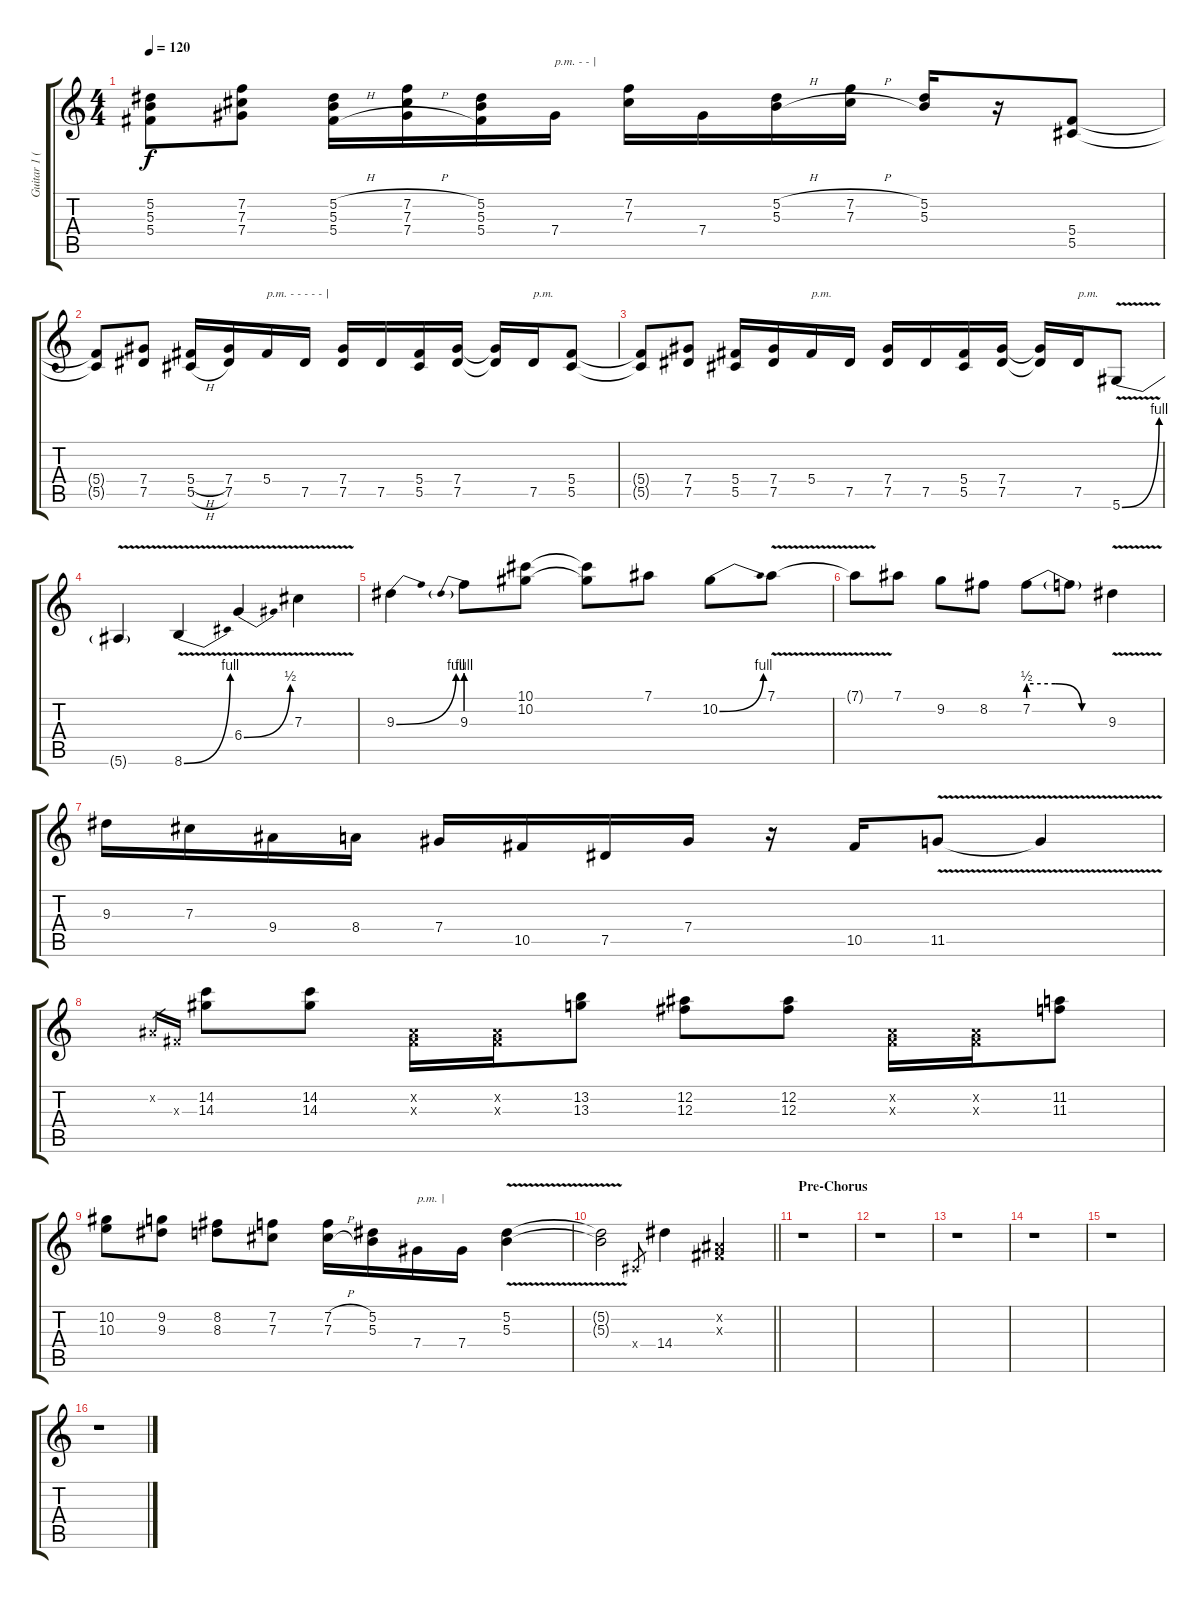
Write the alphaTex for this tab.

\track ("Guitar 1 (Slash)" "Guitar 1 (") {instrument overdrivenguitar}
\staff {score tabs}
\tuning (Eb4 Bb3 Gb3 Db3 Ab2 Eb2) {hide}
\ts (4 4)
\tempo 120
\clef g2
\ks c
(5.2{t} 5.3{t} 5.4{t}).8{dy f} (7.2 7.3 7.4).8 (5.2{h} 5.3{h} 5.4{h}).16 (7.2{h} 7.3{h} 7.4{h}).16 (5.2 5.3 5.4).16 7.4.16{txt "p.m. - - |"} (7.2 7.3).16 7.4.16 (5.2{h} 5.3{h}).16 (7.2{h} 7.3{h}).16 (5.2 5.3).16 r.16 (5.4 5.5).8 |
(5.4{t} 5.5{t}).8 (7.4 7.5).8 (5.4{h} 5.5{h}).16 (7.4 7.5).16 5.4.16{txt "p.m. - - - - - |"} 7.5.16 (7.4 7.5).16 7.5.16 (5.4 5.5).16 (7.4 7.5).16 (7.4{t} 7.5{t}).16 7.5.16{txt "p.m."} (5.4 5.5).8 |
(5.4{t} 5.5{t}).8 (7.4 7.5).8 (5.4 5.5).16 (7.4 7.5).16 5.4.16{txt "p.m."} 7.5.16 (7.4 7.5).16 7.5.16 (5.4 5.5).16 (7.4 7.5).16 (7.4{t} 7.5{t}).16 7.5.16{txt "p.m."} 5.6{be (bend 0 0 60 4) v}.8 |
5.6{t}.4 8.6{be (bend 0 0 60 4) v}.4 6.4{be (bend 0 0 60 2) v}.4 7.3{v}.4 |
9.3{be (bend 0 0 60 4)}.4 9.3{be (prebend 0 4 60 4)}.8 (10.1 10.2).8 (10.1{t} 10.2{t}).8 7.1.8 10.2{be (bend 0 0 60 4)}.8 7.1{v}.8 |
7.1{t}.8 7.1.8 9.2.8 8.2.8 7.2{be (custom 0 2 20 2 40 0 60 0)}.8 7.2{t}.8 9.3{v}.4 |
9.3.16 7.3.16 9.4.16 8.4.16 7.4.16 10.5.16 7.5.16 7.4.16 r.16 10.5.16 11.5{v}.8 11.5{t}.4 |
0.2{x}.16{gr} 0.3{x}.16{gr} (14.2 14.3).8 (14.2 14.3).8 (0.2{x} 0.3{x}).16 (0.2{x} 0.3{x}).16 (13.2 13.3).8 (12.2 12.3).8 (12.2 12.3).8 (0.2{x} 0.3{x}).16 (0.2{x} 0.3{x}).16 (11.2 11.3).8 |
(10.2 10.3).8 (9.2 9.3).8 (8.2 8.3).8 (7.2 7.3).8 (7.2{h} 7.3{h}).16 (5.2 5.3).16 7.4.16{txt "p.m. |"} 7.4.16 (5.2{v} 5.3{v}).4 |
\barLineRight lightlight
(5.2{t} 5.3{t}).2 0.4{x}.8{gr} 14.4.4 (0.2{x} 0.3{x}).4 |
\section ("" "Pre-Chorus")
r.1 |
r.1 |
r.1 |
r.1 |
r.1 |
r.1
